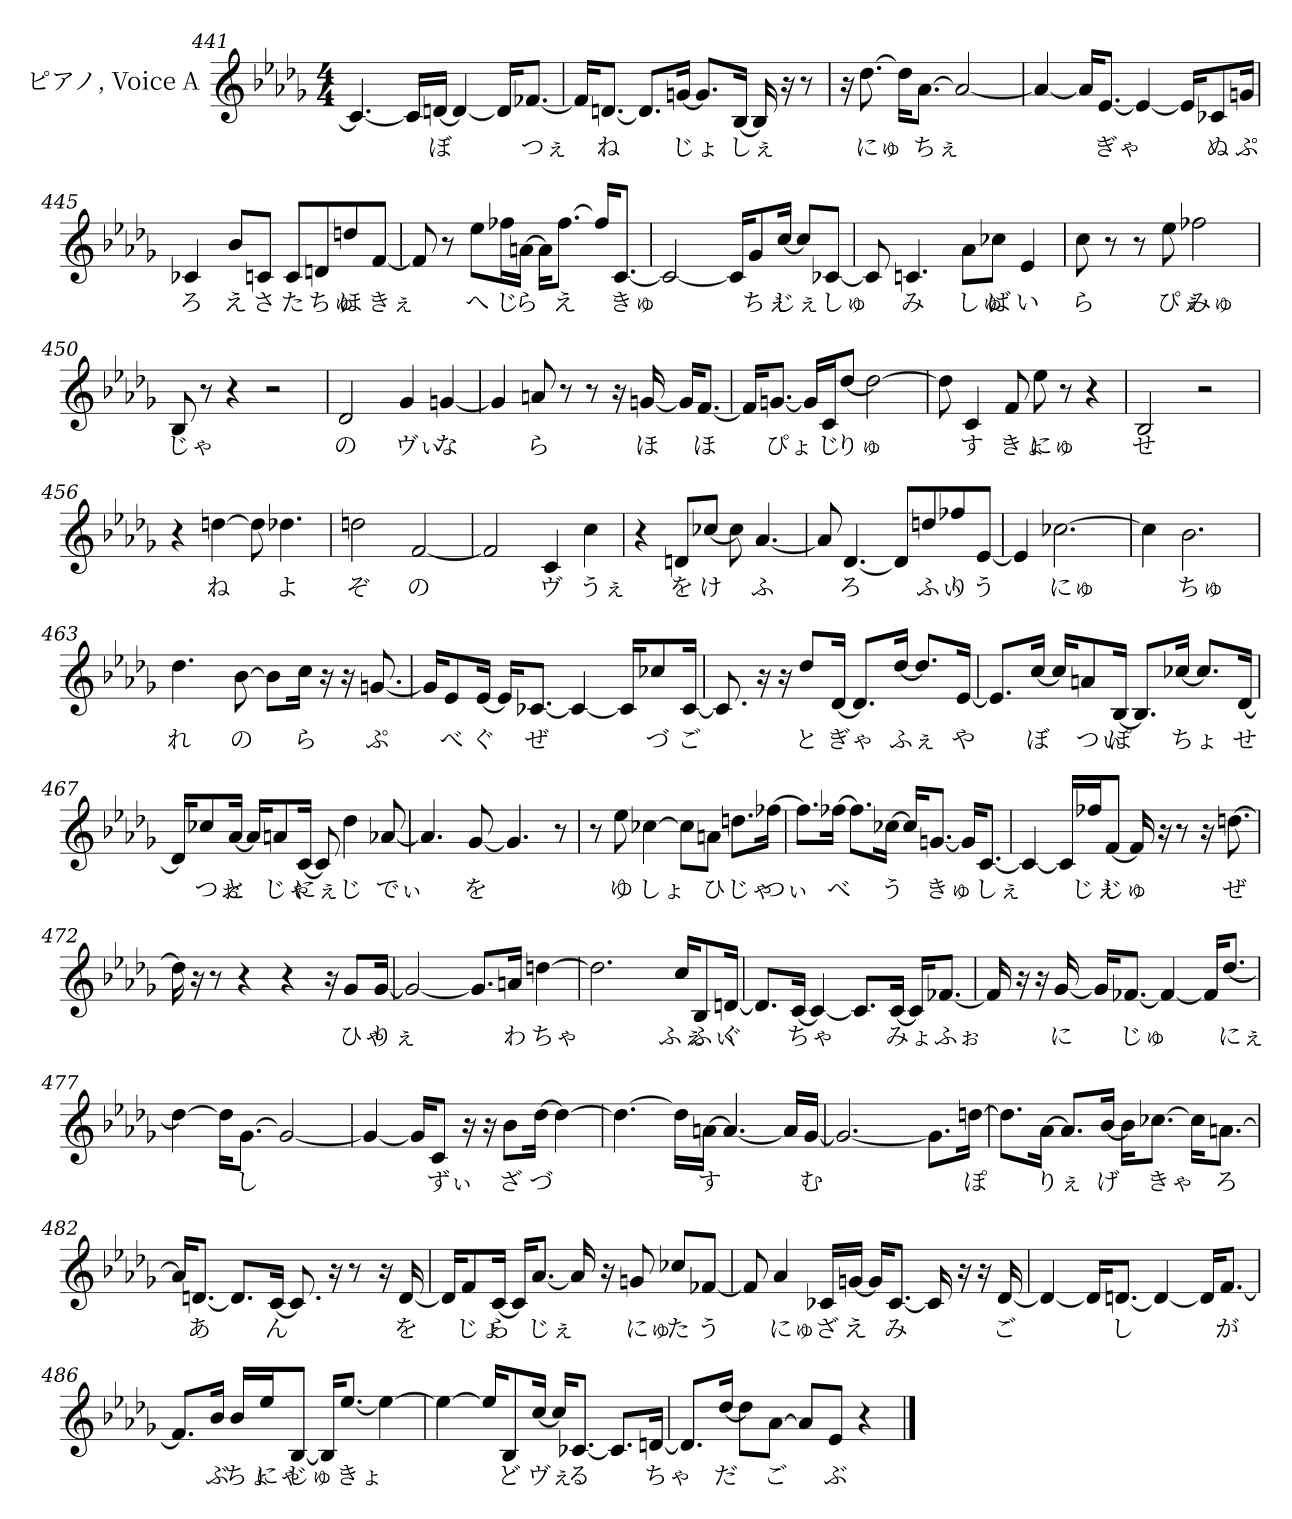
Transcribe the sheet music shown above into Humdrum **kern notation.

**kern	**text
*part1	*part1
*staff1	*staff1
*I"ピアノ, Voice A	*
*clefG2	*
*k[b-e-a-d-g-]	*
*M4/4	*
=441	=441
4.c-/_	.
16c-/LL]	.
!	!LO:LY:b
[16dn/JJ	ぼ
4d/_	.
16d/KL]	.
!	!LO:LY:b
[8.f-X/J	つぇ
=442	=442
16f-/KL]	.
!	!LO:LY:b
[8.dn/J	ね
8.d/L]	.
!	!LO:LY:b
[16gn/Jk	じょ
8.g/L]	.
!	!LO:LY:b
[16B-/Jk	しぇ
16B-/]	.
16r	.
8r	.
=443	=443
16r	.
!	!LO:LY:b
[8.dd-\	にゅ
16dd-\KL]	.
!	!LO:LY:b
[8.a-\J	ちぇ
2a-/_	.
!!LO:LB:g=z
=444	=444
4a-/_	.
16a-/KL]	.
!	!LO:LY:b
[8.e-/J	ぎゃ
4e-/_	.
16e-/KL]	.
!	!LO:LY:b
8c-X/	ぬ
!	!LO:LY:b
16gn/Jk	ぷ
=445	=445
!	!LO:LY:b
4c-X/	ろ
!	!LO:LY:b
8b-/L	え
!	!LO:LY:b
8cn/J	さ
!	!LO:LY:b
8c/L	た
!	!LO:LY:b
8dn/	ちゅ
!	!LO:LY:b
8ddn/	ほ
!	!LO:LY:b
[8f/J	きぇ
=446	=446
8f/]	.
8r	.
!	!LO:LY:b
8ee-\L	へ
!	!LO:LY:b
16ff-X\L	じ
!	!LO:LY:b
[16an\JJ	ら
16a\KL]	.
!	!LO:LY:b
[8.ff-\J	え
16ff-/KL]	.
!	!LO:LY:b
[8.c/J	きゅ
=447	=447
2c/_	.
16c/KL]	.
!	!LO:LY:b
8g-/	ちぇ
!	!LO:LY:b
[16cc/Jk	じぇ
8cc/L]	.
!	!LO:LY:b
[8c-X/J	しゅ
!!LO:LB:g=z
=448	=448
8c-/]	.
!	!LO:LY:b
4.cn/	み
!	!LO:LY:b
8a-\L	しゅ
!	!LO:LY:b
8cc-X\J	ば
!	!LO:LY:b
4e-/	い
=449	=449
!	!LO:LY:b
8cc\	ら
8r	.
8r	.
!	!LO:LY:b
8ee-\	ぴぇ
!	!LO:LY:b
2ff-X\	みゅ
=450	=450
!	!LO:LY:b
8B-/	じゃ
8r	.
4r	.
2r	.
=451	=451
!	!LO:LY:b
2d-/	の
!	!LO:LY:b
4g-/	ヴぃ
!	!LO:LY:b
[4gn/	な
=452	=452
4g/]	.
!	!LO:LY:b
8an/	ら
8r	.
8r	.
16r	.
!	!LO:LY:b
[16gn/	ほ
16g/KL]	.
!	!LO:LY:b
[8.f/J	ほ
=453	=453
16f/KL]	.
!	!LO:LY:b
[8.gn/J	ぴょ
16g/LL]	.
!	!LO:LY:b
16c/J	じ
!	!LO:LY:b
[8dd-/J	りゅ
2dd-\_	.
!!LO:LB:g=z
=454	=454
8dd-\]	.
!	!LO:LY:b
4c/	す
!	!LO:LY:b
8f/	きょ
!	!LO:LY:b
8ee-\	にゅ
8r	.
4r	.
=455	=455
!	!LO:LY:b
2B-/	せ
2r	.
=456	=456
4r	.
!	!LO:LY:b
[4ddn\	ね
8dd\]	.
!	!LO:LY:b
4.dd-X\	よ
=457	=457
!	!LO:LY:b
2ddn\	ぞ
!	!LO:LY:b
[2f/	の
=458	=458
2f/]	.
!	!LO:LY:b
4c/	ヴ
!	!LO:LY:b
4cc\	うぇ
=459	=459
4r	.
!	!LO:LY:b
8dn/L	を
!	!LO:LY:b
[8cc-X/J	け
8cc-\]	.
!	!LO:LY:b
[4.a-/	ふ
=460	=460
8a-/]	.
!	!LO:LY:b
[4.d-/	ろ
8d-/L]	.
!	!LO:LY:b
8ddn/	ふぃ
!	!LO:LY:b
8ff-X/	り
!	!LO:LY:b
[8e-/J	う
=461	=461
4e-/]	.
!	!LO:LY:b
[2.cc-X\	にゅ
!!LO:LB:g=z
=462	=462
4cc-\]	.
!	!LO:LY:b
2.b-\	ちゅ
=463	=463
!	!LO:LY:b
4.dd-\	れ
!	!LO:LY:b
[8b-\	の
8b-\L]	.
!	!LO:LY:b
16cc\Jk	ら
16r	.
16r	.
!	!LO:LY:b
[8.gn/	ぷ
=464	=464
16g/KL]	.
!	!LO:LY:b
8e-/	べ
!	!LO:LY:b
[16e-/Jk	ぐ
16e-/KL]	.
!	!LO:LY:b
[8.c-X/J	ぜ
4c-/_	.
16c-/KL]	.
!	!LO:LY:b
8cc-X/	づ
!	!LO:LY:b
[16c-/Jk	ご
=465	=465
8.c-/]	.
16r	.
16r	.
!	!LO:LY:b
8dd-/L	と
!	!LO:LY:b
[16d-/Jk	ぎゃ
8.d-/L]	.
!	!LO:LY:b
[16dd-/Jk	ふぇ
8.dd-/L]	.
!	!LO:LY:b
[16e-/Jk	や
!!LO:PB:g=z
=466	=466
8.e-/L]	.
!	!LO:LY:b
[16cc/Jk	ぼ
16cc/KL]	.
!	!LO:LY:b
8an/	つぃ
!	!LO:LY:b
[16B-/Jk	ぽ
8.B-/L]	.
!	!LO:LY:b
[16cc-X/Jk	ちょ
8.cc-/L]	.
!	!LO:LY:b
[16d-/Jk	せ
=467	=467
16d-/KL]	.
!	!LO:LY:b
8cc-X/	つぉ
!	!LO:LY:b
[16a-/Jk	と
16a-/KL]	.
!	!LO:LY:b
8an/	じゃ
!	!LO:LY:b
[16c/Jk	にぇ
8c/]	.
!	!LO:LY:b
4dd-\	じ
!	!LO:LY:b
[8a-X/	でぃ
=468	=468
4.a-/]	.
!	!LO:LY:b
[8g-/	を
4.g-/]	.
8r	.
=469	=469
8r	.
!	!LO:LY:b
8ee-\	ゆ
!	!LO:LY:b
[4cc-X\	しょ
8cc-\L]	.
!	!LO:LY:b
8an\J	ひ
!	!LO:LY:b
8.ddn\L	じゃ
!	!LO:LY:b
[16ff-X\Jk	つぃ
!!LO:LB:g=z
=470	=470
8.ff-\L]	.
!	!LO:LY:b
[16ff-X\Jk	べ
8.ff-\L]	.
!	!LO:LY:b
[16cc-X\Jk	う
16cc-/KL]	.
!	!LO:LY:b
[8.gn/J	きゅ
16g/KL]	.
!	!LO:LY:b
[8.c/J	しぇ
=471	=471
4c/_	.
16c/LL]	.
!	!LO:LY:b
16ff-X/J	じぇ
!	!LO:LY:b
[8f/J	じゅ
16f/]	.
16r	.
8r	.
16r	.
!	!LO:LY:b
[8.ddn\	ぜ
=472	=472
16dd\]	.
16r	.
8r	.
4r	.
4r	.
16r	.
!	!LO:LY:b
8g-/L	ひゃ
!	!LO:LY:b
[16g-/Jk	りぇ
=473	=473
2g-/_	.
8.g-/L]	.
!	!LO:LY:b
16an/Jk	わ
!	!LO:LY:b
[4ddn\	ちゃ
!!LO:LB:g=z
=474	=474
2.dd\]	.
!	!LO:LY:b
16cc/KL	ふぇ
!	!LO:LY:b
8B-/	ふぃ
!	!LO:LY:b
[16dn/Jk	ぐ
=475	=475
8.d/L]	.
!	!LO:LY:b
[16c/Jk	ちゃ
4c/_	.
8.c/L]	.
!	!LO:LY:b
[16c/Jk	みょ
16c/KL]	.
!	!LO:LY:b
[8.f-X/J	ふぉ
=476	=476
16f-/]	.
16r	.
16r	.
!	!LO:LY:b
[16g-/	に
16g-/KL]	.
!	!LO:LY:b
[8.f-X/J	じゅ
4f-/_	.
16f-/KL]	.
!	!LO:LY:b
[8.dd-/J	にぇ
=477	=477
4dd-\_	.
16dd-\KL]	.
!	!LO:LY:b
[8.g-\J	し
2g-/_	.
=478	=478
4g-/_	.
16g-/KL]	.
!	!LO:LY:b
8c/J	ずぃ
16r	.
16r	.
!	!LO:LY:b
8b-\L	ざ
!	!LO:LY:b
[16dd-\Jk	づ
4dd-\_	.
!!LO:LB:g=z
=479	=479
4.dd-\_	.
16dd-\LL]	.
!	!LO:LY:b
[16an\JJ	す
4.a/_	.
16a/LL]	.
!	!LO:LY:b
[16g-/JJ	む
=480	=480
2.g-/_	.
8.g-\L]	.
!	!LO:LY:b
[16ddn\Jk	ぽ
=481	=481
8.dd\L]	.
!	!LO:LY:b
[16a-\Jk	りぇ
8.a-/L]	.
!	!LO:LY:b
[16b-/Jk	げ
16b-\KL]	.
!	!LO:LY:b
[8.cc-X\J	きゃ
16cc-\KL]	.
!	!LO:LY:b
[8.an\J	ろ
=482	=482
16a/KL]	.
!	!LO:LY:b
[8.dn/J	あ
8.d/L]	.
!	!LO:LY:b
[16c/Jk	ん
8.c/]	.
16r	.
8r	.
16r	.
!	!LO:LY:b
[16d/	を
!!LO:LB:g=z
=483	=483
16d/KL]	.
!	!LO:LY:b
8f/	じょ
!	!LO:LY:b
[16c/Jk	ら
16c/KL]	.
!	!LO:LY:b
[8.a-/J	じぇ
16a-/]	.
16r	.
!	!LO:LY:b
8gn/	にゅ
!	!LO:LY:b
8cc-X/L	た
!	!LO:LY:b
[8f-X/J	う
=484	=484
8f-/]	.
!	!LO:LY:b
4a-/	にゅ
!	!LO:LY:b
16c-X/LL	ざ
!	!LO:LY:b
[16gn/JJ	え
16g/KL]	.
!	!LO:LY:b
[8.c-/J	み
16c-/]	.
16r	.
16r	.
!	!LO:LY:b
[16d-/	ご
=485	=485
4d-/_	.
16d-/KL]	.
!	!LO:LY:b
[8.dn/J	し
4d/_	.
16d/KL]	.
!	!LO:LY:b
[8.f/J	が
!!LO:LB:g=z
=486	=486
8.f/L]	.
!	!LO:LY:b
16b-/Jk	ぶ
!	!LO:LY:b
16b-/LL	ちょ
!	!LO:LY:b
16ee-/J	にゃ
!	!LO:LY:b
[8B-/J	じゅ
16B-/KL]	.
!	!LO:LY:b
[8.ee-/J	きょ
4ee-\_	.
=487	=487
4ee-\_	.
16ee-/KL]	.
!	!LO:LY:b
8B-/	ど
!	!LO:LY:b
[16cc/Jk	ヴぇ
16cc/KL]	.
!	!LO:LY:b
[8.c-X/J	る
8.c-/L]	.
!	!LO:LY:b
[16dn/Jk	ちゃ
=488	=488
8.d/L]	.
!	!LO:LY:b
[16dd-/Jk	だ
8dd-\L]	.
!	!LO:LY:b
[8a-\J	ご
8a-/L]	.
!	!LO:LY:b
8e-/J	ぶ
4r	.
==	==
*-	*-
